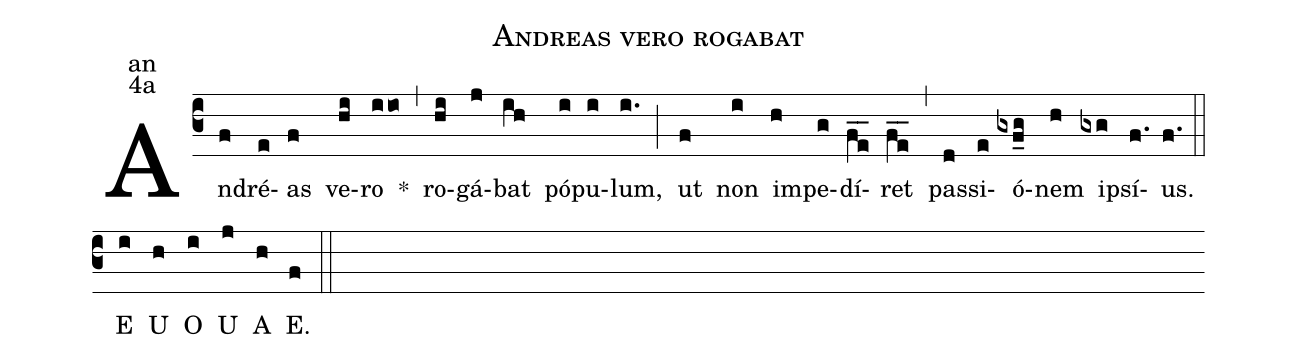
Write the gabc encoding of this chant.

name:Andreas vero rogabat;
office-part:an;
mode:4a;
%%
(c3) An(f)dré(e)as(f) ve(hi)ro(iio) <sp>*</sp>(,)
ro(hi)gá(j)bat(ih) pó(i)pu(i)lum,(i.) (;)
ut(f) non(i) im(h)pe(g)dí(fe__)ret(fe__) (,)
pas(d)si(e)ó(gxf_g)nem(h) i(gxg)psí(f.)us.(f.) (::)
<eu>E(i) U(h) O(i) U(j) A(h) E.(f) </eu>(::)
